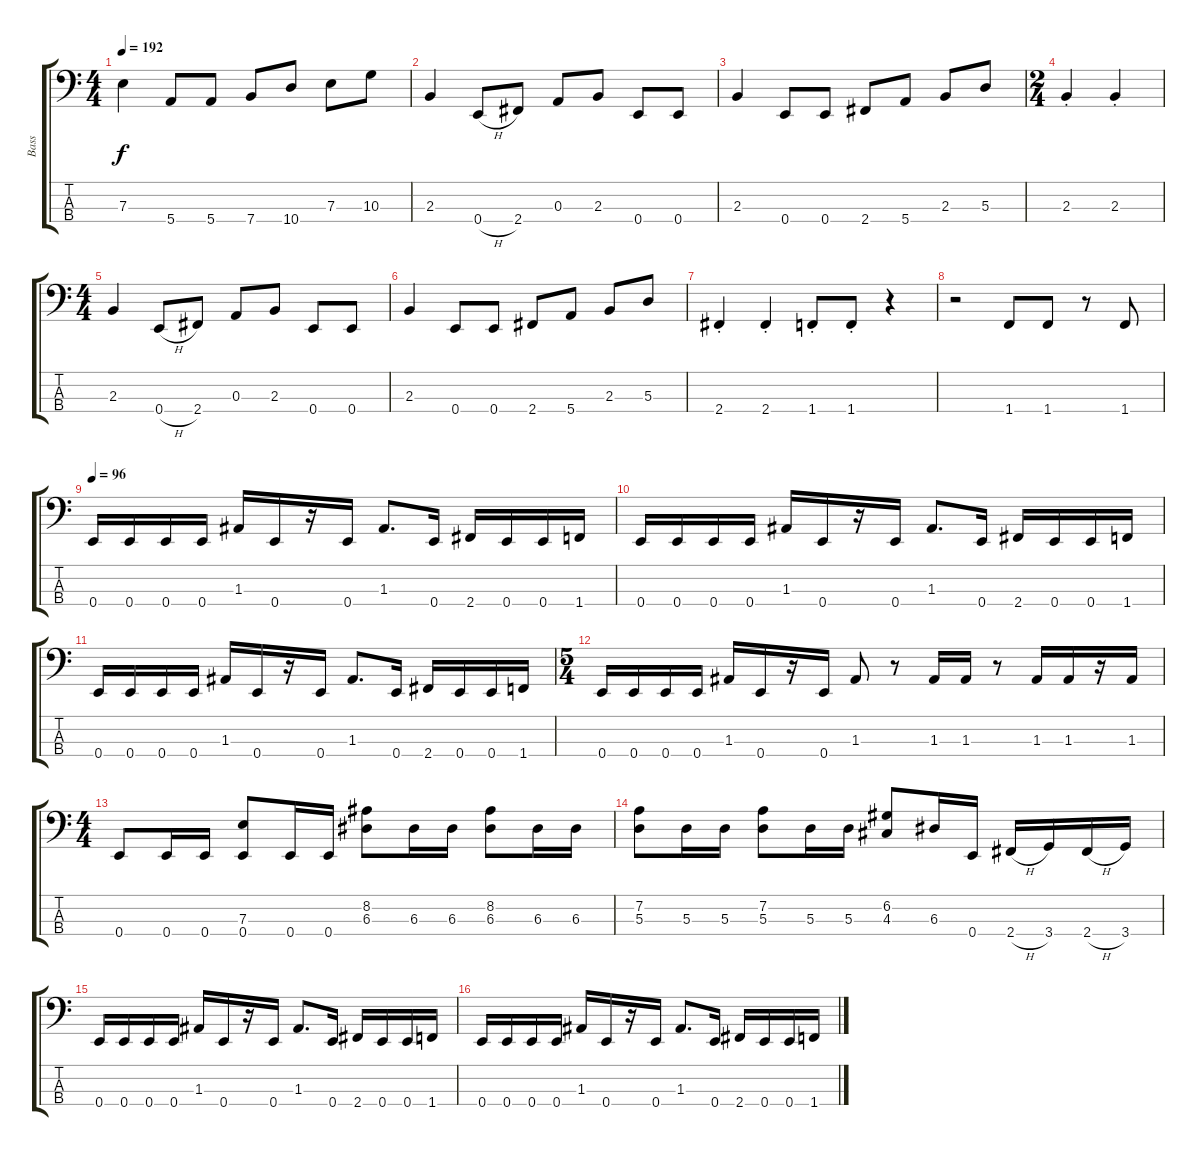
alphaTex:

\track ("Bass" "Bass") {instrument electricbasspick}
\staff {score tabs}
\tuning (G2 D2 A1 E1) {hide}
\ts (4 4)
\tempo 192
\clef f4
\ks c
7.3.4{dy f} 5.4.8 5.4.8 7.4.8 10.4.8 7.3.8 10.3.8 |
2.3.4 0.4{h}.8 2.4.8 0.3.8 2.3.8 0.4.8 0.4.8 |
2.3.4 0.4.8 0.4.8 2.4.8 5.4.8 2.3.8 5.3.8 |
\ts (2 4)
2.3{st}.4 2.3{st}.4 |
\ts (4 4)
2.3.4 0.4{h}.8 2.4.8 0.3.8 2.3.8 0.4.8 0.4.8 |
2.3.4 0.4.8 0.4.8 2.4.8 5.4.8 2.3.8 5.3.8 |
2.4{st}.4 2.4{st}.4 1.4{st}.8 1.4{st}.8 r.4 |
r.2 1.4.8 1.4.8 r.8 1.4.8 |
\tempo 96
0.4.16 0.4.16 0.4.16 0.4.16 1.3.16 0.4.16 r.16 0.4.16 1.3.8{d} 0.4.16 2.4.16 0.4.16 0.4.16 1.4.16 |
0.4.16 0.4.16 0.4.16 0.4.16 1.3.16 0.4.16 r.16 0.4.16 1.3.8{d} 0.4.16 2.4.16 0.4.16 0.4.16 1.4.16 |
0.4.16 0.4.16 0.4.16 0.4.16 1.3.16 0.4.16 r.16 0.4.16 1.3.8{d} 0.4.16 2.4.16 0.4.16 0.4.16 1.4.16 |
\ts (5 4)
0.4.16 0.4.16 0.4.16 0.4.16 1.3.16 0.4.16 r.16 0.4.16 1.3.8 r.8 1.3.16 1.3.16 r.8 1.3.16 1.3.16 r.16 1.3.16 |
\ts (4 4)
0.4.8 0.4.16 0.4.16 (7.3 0.4).8 0.4.16 0.4.16 (8.2 6.3).8 6.3.16 6.3.16 (8.2 6.3).8 6.3.16 6.3.16 |
(7.2 5.3).8 5.3.16 5.3.16 (7.2 5.3).8 5.3.16 5.3.16 (6.2 4.3).8 6.3.16 0.4.16 2.4{h}.16 3.4.16 2.4{h}.16 3.4.16 |
0.4.16 0.4.16 0.4.16 0.4.16 1.3.16 0.4.16 r.16 0.4.16 1.3.8{d} 0.4.16 2.4.16 0.4.16 0.4.16 1.4.16 |
0.4.16 0.4.16 0.4.16 0.4.16 1.3.16 0.4.16 r.16 0.4.16 1.3.8{d} 0.4.16 2.4.16 0.4.16 0.4.16 1.4.16
